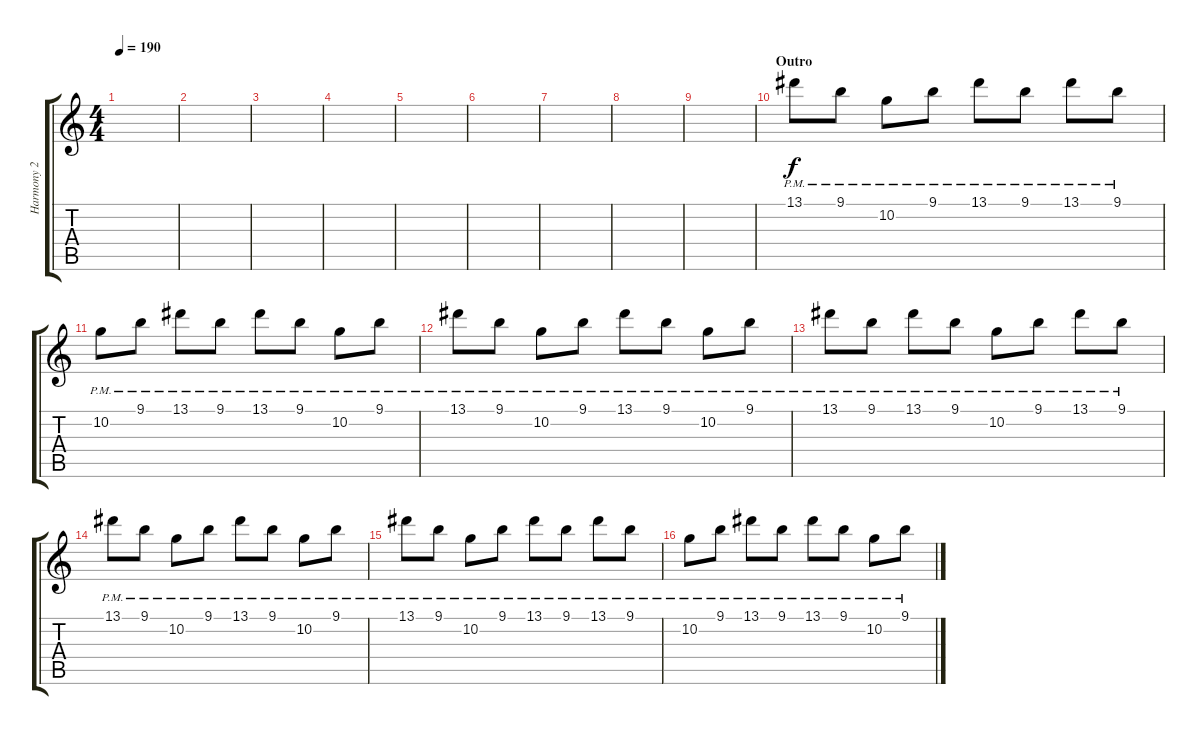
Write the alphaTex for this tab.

\track ("Harmony 2" "Harmony 2") {instrument distortionguitar}
\staff {score tabs}
\tuning (D4 A3 F3 C3 G2 C2) {hide}
\ts (4 4)
\tempo 190
\clef g2
\ks aminor
|
|
|
|
|
|
|
|
|
\section ("" "Outro")
13.1{pm}.8 9.1{pm}.8 10.2{pm}.8 9.1{pm}.8 13.1{pm}.8 9.1{pm}.8 13.1{pm}.8 9.1{pm}.8 |
10.2{pm}.8 9.1{pm}.8 13.1{pm}.8 9.1{pm}.8 13.1{pm}.8 9.1{pm}.8 10.2{pm}.8 9.1{pm}.8 |
13.1{pm}.8 9.1{pm}.8 10.2{pm}.8 9.1{pm}.8 13.1{pm}.8 9.1{pm}.8 10.2{pm}.8 9.1{pm}.8 |
13.1{pm}.8 9.1{pm}.8 13.1{pm}.8 9.1{pm}.8 10.2{pm}.8 9.1{pm}.8 13.1{pm}.8 9.1{pm}.8 |
13.1{pm}.8 9.1{pm}.8 10.2{pm}.8 9.1{pm}.8 13.1{pm}.8 9.1{pm}.8 10.2{pm}.8 9.1{pm}.8 |
13.1{pm}.8 9.1{pm}.8 10.2{pm}.8 9.1{pm}.8 13.1{pm}.8 9.1{pm}.8 13.1{pm}.8 9.1{pm}.8 |
10.2{pm}.8 9.1{pm}.8 13.1{pm}.8 9.1{pm}.8 13.1{pm}.8 9.1{pm}.8 10.2{pm}.8 9.1{pm}.8
